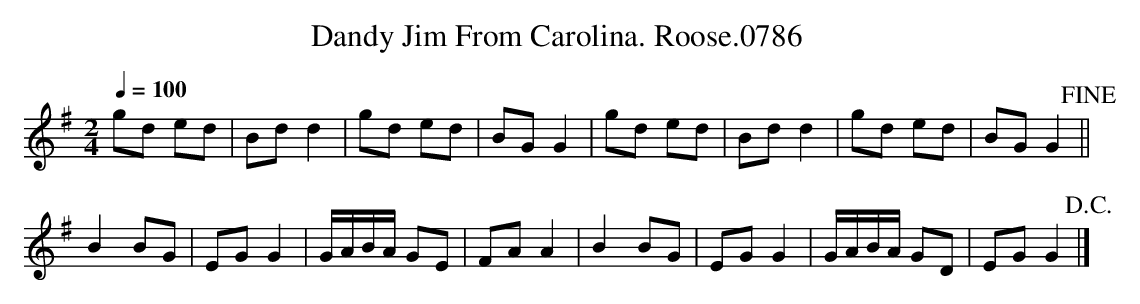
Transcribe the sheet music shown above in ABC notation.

X:1
T:Dandy Jim From Carolina. Roose.0786
M:2/4
L:1/8
Q:1/4=100
K:G
gd ed|Bd d2|gd ed|BG G2|\\
gd ed|Bd d2|gd ed|BG G2 !fine!||
B2 BG|EG G2|G/A/B/A/ GE|FA A2|\\
B2 BG|EG G2|G/A/B/A/ GD|EG G2 !D.C.!|]
